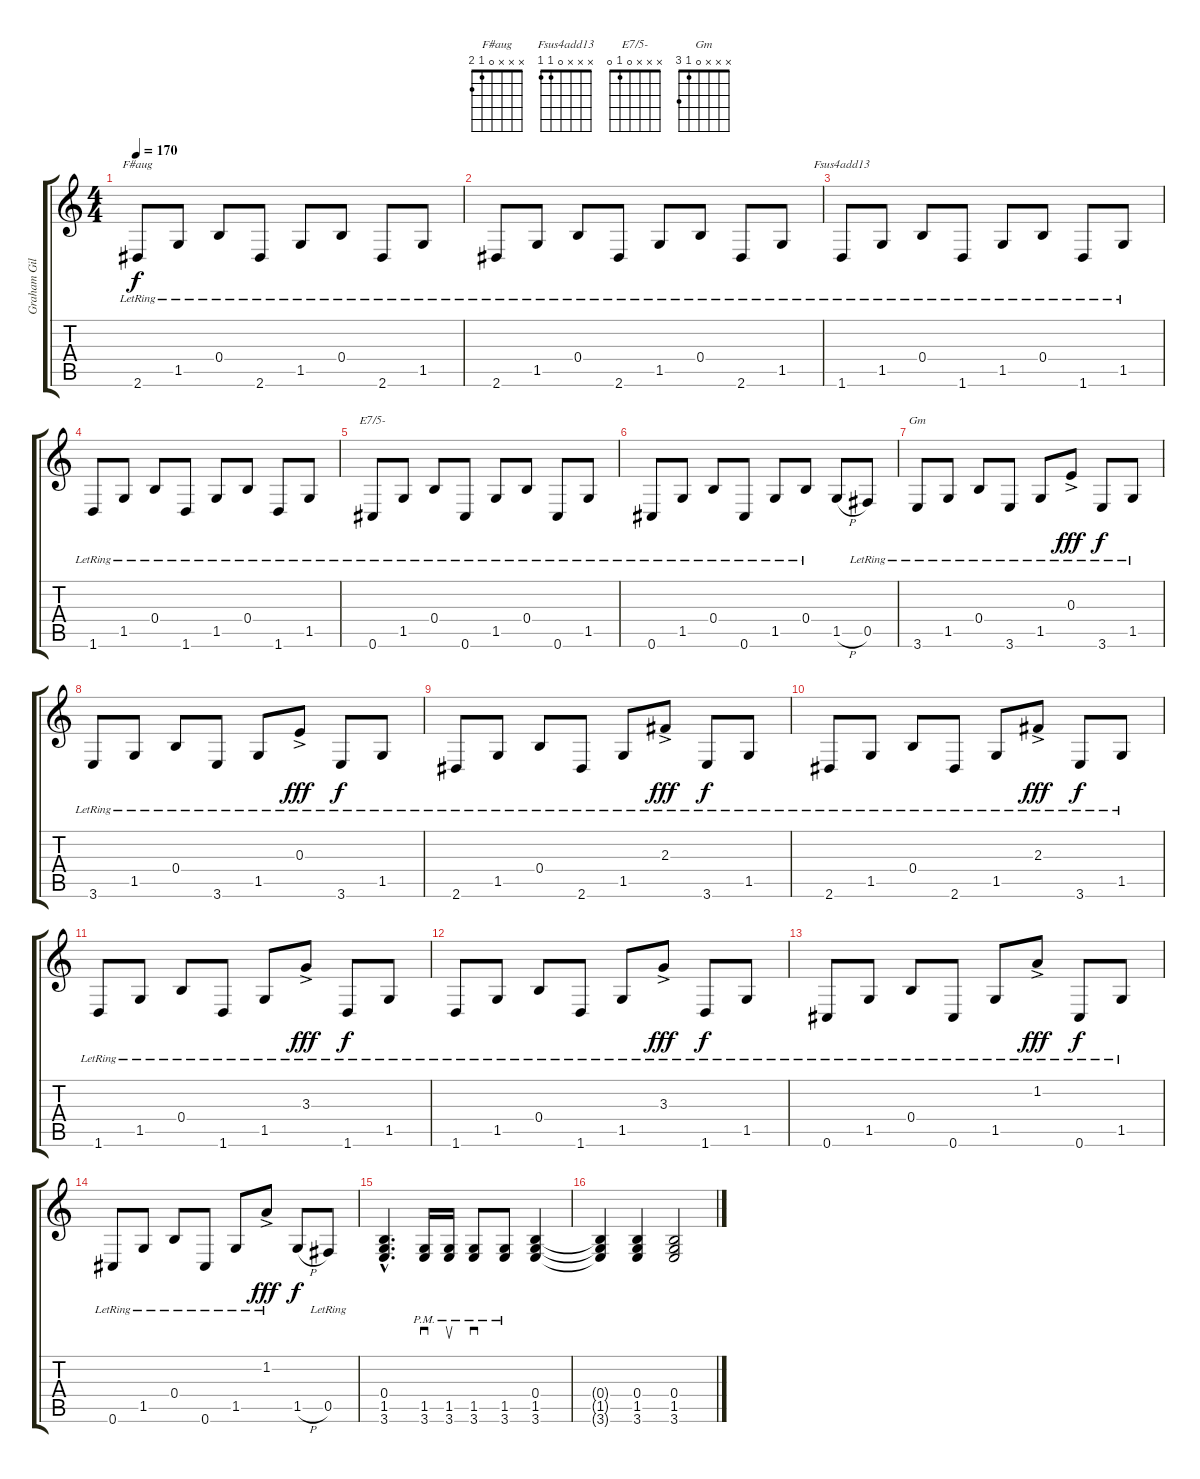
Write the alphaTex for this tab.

\track ("Graham Gillespie (Guitar)" "Graham Gil") {instrument distortionguitar}
\staff {score tabs}
\tuning (Db4 Ab3 E3 B2 Gb2 Db2) {hide}
\chord ("F#aug" x x x 0 1 2)
\chord ("Fsus4add13" x x x 0 1 1)
\chord ("E7/5-" x x x 0 1 0)
\chord ("Gm" x x x 0 1 3)
\ts (4 4)
\tempo 170
\clef g2
\ks c
2.6{lr}.8{ch "F#aug" dy f} 1.5{lr}.8 0.4{lr}.8 2.6{lr}.8 1.5{lr}.8 0.4{lr}.8 2.6{lr}.8 1.5{lr}.8 |
2.6{lr}.8 1.5{lr}.8 0.4{lr}.8 2.6{lr}.8 1.5{lr}.8 0.4{lr}.8 2.6{lr}.8 1.5{lr}.8 |
1.6{lr}.8{ch "Fsus4add13"} 1.5{lr}.8 0.4{lr}.8 1.6{lr}.8 1.5{lr}.8 0.4{lr}.8 1.6{lr}.8 1.5{lr}.8 |
1.6{lr}.8 1.5{lr}.8 0.4{lr}.8 1.6{lr}.8 1.5{lr}.8 0.4{lr}.8 1.6{lr}.8 1.5{lr}.8 |
0.6{lr}.8{ch "E7/5-"} 1.5{lr}.8 0.4{lr}.8 0.6{lr}.8 1.5{lr}.8 0.4{lr}.8 0.6{lr}.8 1.5{lr}.8 |
0.6{lr}.8 1.5{lr}.8 0.4{lr}.8 0.6{lr}.8 1.5{lr}.8 0.4{lr}.8 1.5{h}.8 0.5{lr}.8 |
3.6{lr}.8{ch "Gm"} 1.5{lr}.8 0.4{lr}.8 3.6{lr}.8 1.5{lr}.8 0.3{ac lr}.8{dy fff} 3.6{lr}.8{dy f} 1.5{lr}.8 |
3.6{lr}.8 1.5{lr}.8 0.4{lr}.8 3.6{lr}.8 1.5{lr}.8 0.3{ac lr}.8{dy fff} 3.6{lr}.8{dy f} 1.5{lr}.8 |
2.6{lr}.8 1.5{lr}.8 0.4{lr}.8 2.6{lr}.8 1.5{lr}.8 2.3{ac lr}.8{dy fff} 3.6{lr}.8{dy f} 1.5{lr}.8 |
2.6{lr}.8 1.5{lr}.8 0.4{lr}.8 2.6{lr}.8 1.5{lr}.8 2.3{ac lr}.8{dy fff} 3.6{lr}.8{dy f} 1.5{lr}.8 |
1.6{lr}.8 1.5{lr}.8 0.4{lr}.8 1.6{lr}.8 1.5{lr}.8 3.3{ac lr}.8{dy fff} 1.6{lr}.8{dy f} 1.5{lr}.8 |
1.6{lr}.8 1.5{lr}.8 0.4{lr}.8 1.6{lr}.8 1.5{lr}.8 3.3{ac lr}.8{dy fff} 1.6{lr}.8{dy f} 1.5{lr}.8 |
0.6{lr}.8 1.5{lr}.8 0.4{lr}.8 0.6{lr}.8 1.5{lr}.8 1.2{ac lr}.8{dy fff} 0.6{lr}.8{dy f} 1.5{lr}.8 |
0.6{lr}.8 1.5{lr}.8 0.4{lr}.8 0.6{lr}.8 1.5{lr}.8 1.2{ac lr}.8{dy fff} 1.5{h}.8{dy f} 0.5{lr}.8 |
(0.4{hac} 1.5{hac} 3.6{hac}).4{d instrument distortionguitar} (1.5{pm} 3.6{pm}).16{sd} (1.5{pm} 3.6{pm}).16{su} (1.5{pm} 3.6{pm}).8{sd} (1.5{pm} 3.6{pm}).8 (0.4 1.5 3.6).4 |
(0.4{t} 1.5{t} 3.6{t}).4 (0.4 1.5 3.6).4 (0.4 1.5 3.6).2
